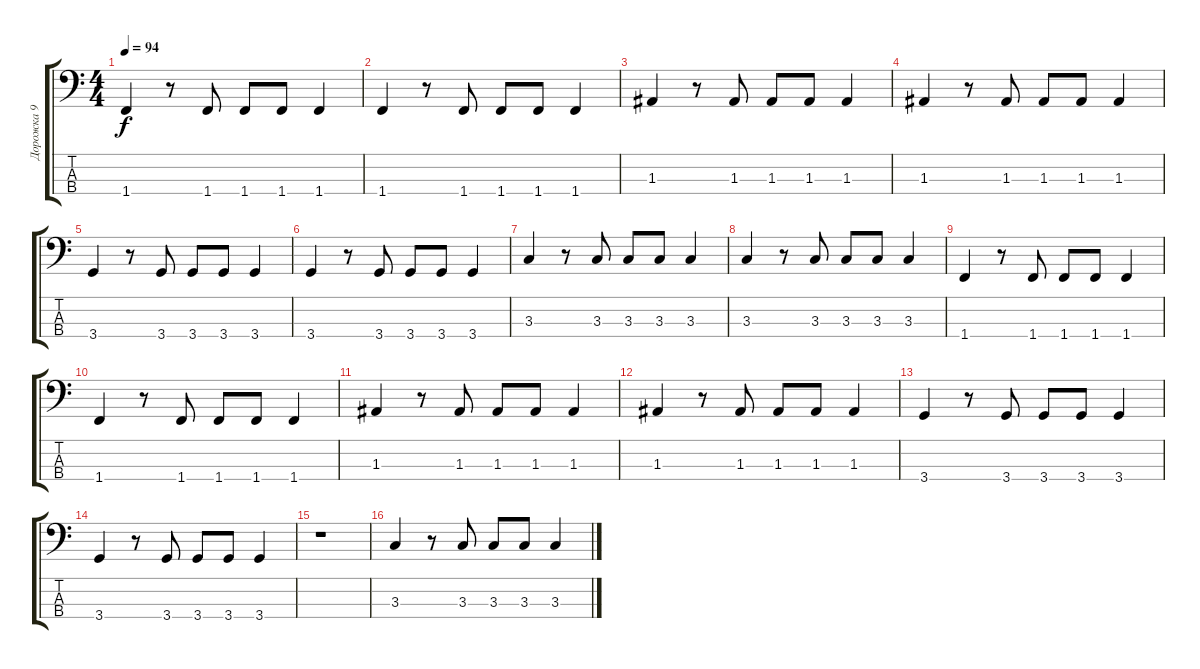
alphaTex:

\track ("Дорожка 9" "Дорожка 9") {instrument electricbassfinger}
\staff {score tabs}
\tuning (G2 D2 A1 E1) {hide}
\ts (4 4)
\tempo 94
\clef f4
\ks c
1.4.4{dy f} r.8 1.4.8 1.4.8 1.4.8 1.4.4 |
1.4.4 r.8 1.4.8 1.4.8 1.4.8 1.4.4 |
1.3.4 r.8 1.3.8 1.3.8 1.3.8 1.3.4 |
1.3.4 r.8 1.3.8 1.3.8 1.3.8 1.3.4 |
3.4.4 r.8 3.4.8 3.4.8 3.4.8 3.4.4 |
3.4.4 r.8 3.4.8 3.4.8 3.4.8 3.4.4 |
3.3.4 r.8 3.3.8 3.3.8 3.3.8 3.3.4 |
3.3.4 r.8 3.3.8 3.3.8 3.3.8 3.3.4 |
1.4.4 r.8 1.4.8 1.4.8 1.4.8 1.4.4 |
1.4.4 r.8 1.4.8 1.4.8 1.4.8 1.4.4 |
1.3.4 r.8 1.3.8 1.3.8 1.3.8 1.3.4 |
1.3.4 r.8 1.3.8 1.3.8 1.3.8 1.3.4 |
3.4.4 r.8 3.4.8 3.4.8 3.4.8 3.4.4 |
3.4.4 r.8 3.4.8 3.4.8 3.4.8 3.4.4 |
r.1 |
3.3.4 r.8 3.3.8 3.3.8 3.3.8 3.3.4
